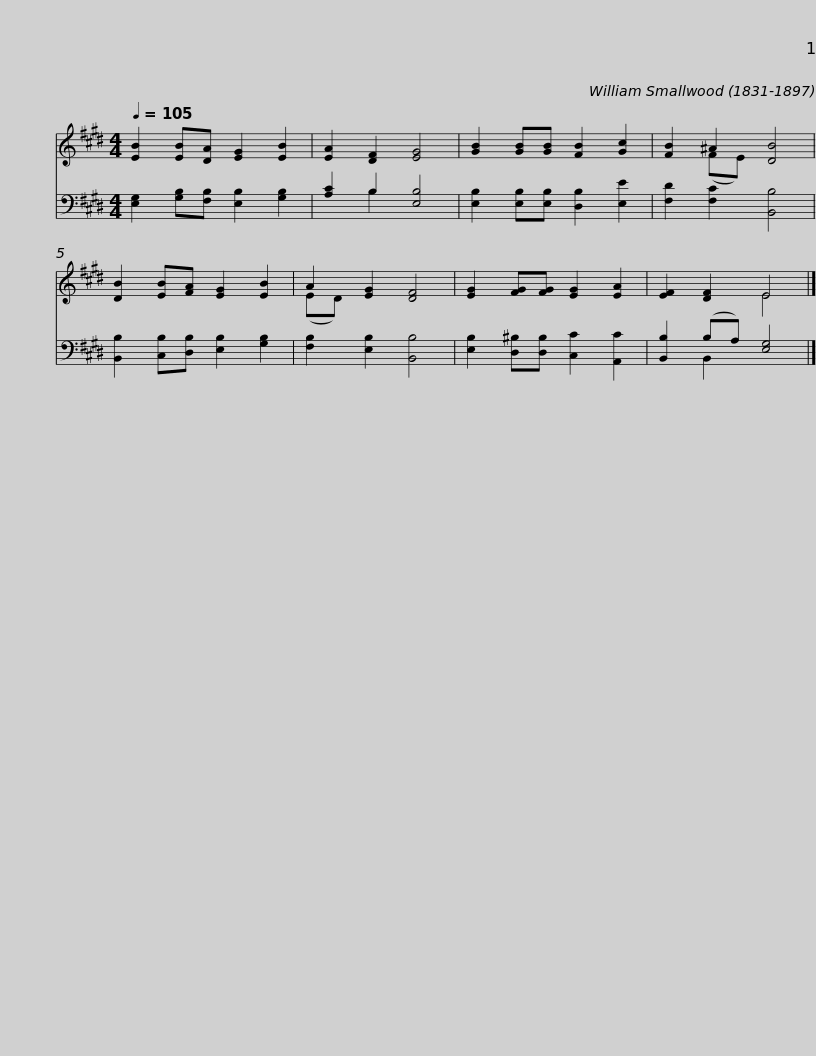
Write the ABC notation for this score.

X:1
%%score ( 1 2 ) ( 3 4 )
L:1/8
Q:1/4=105
M:4/4
I:linebreak $
K:E
V:1 treble
V:2 treble
V:3 bass
V:4 bass
V:1
 [EB]2 [EB][DA] [EG]2 [EB]2 | [EA]2 [DF]2 [EG]4 | [GB]2 [GB][GB] [FB]2 [Gc]2 | [FB]2 ^A2 [DB]4 | [DB]2 [EB][FA] [EG]2 [EB]2 | %5
 A2 [EG]2 [DF]4 | [EG]2 [FG][FG] [EG]2 [EA]2 | [EF]2 [DF]2 E4 |] %8
V:2
 x8 | x8 | x8 | x2 (FE) x4 | x8 | %5
 (ED) x6 | x8 | x4 E4 |] %8
V:3
 [E,G,]2 [G,B,][F,B,] [E,B,]2 [G,B,]2 | [A,C]2 B,2 [E,B,]4 | [E,B,]2 [E,B,][E,B,] [D,B,]2 [E,E]2 | [F,D]2 [F,C]2 [B,,B,]4 | [B,,B,]2 [C,B,][D,B,] [E,B,]2 [G,B,]2 | %5
 [F,B,]2 [E,B,]2 [B,,B,]4 | [E,B,]2 [D,^B,][D,B,] [C,C]2 [A,,C]2 | [B,,B,]2 (B,A,) [E,G,]4 |] %8
V:4
 x8 | x2 B,2 x4 | x8 | x8 | x8 | %5
 x8 | x8 | x2 B,,2 x4 |] %8
